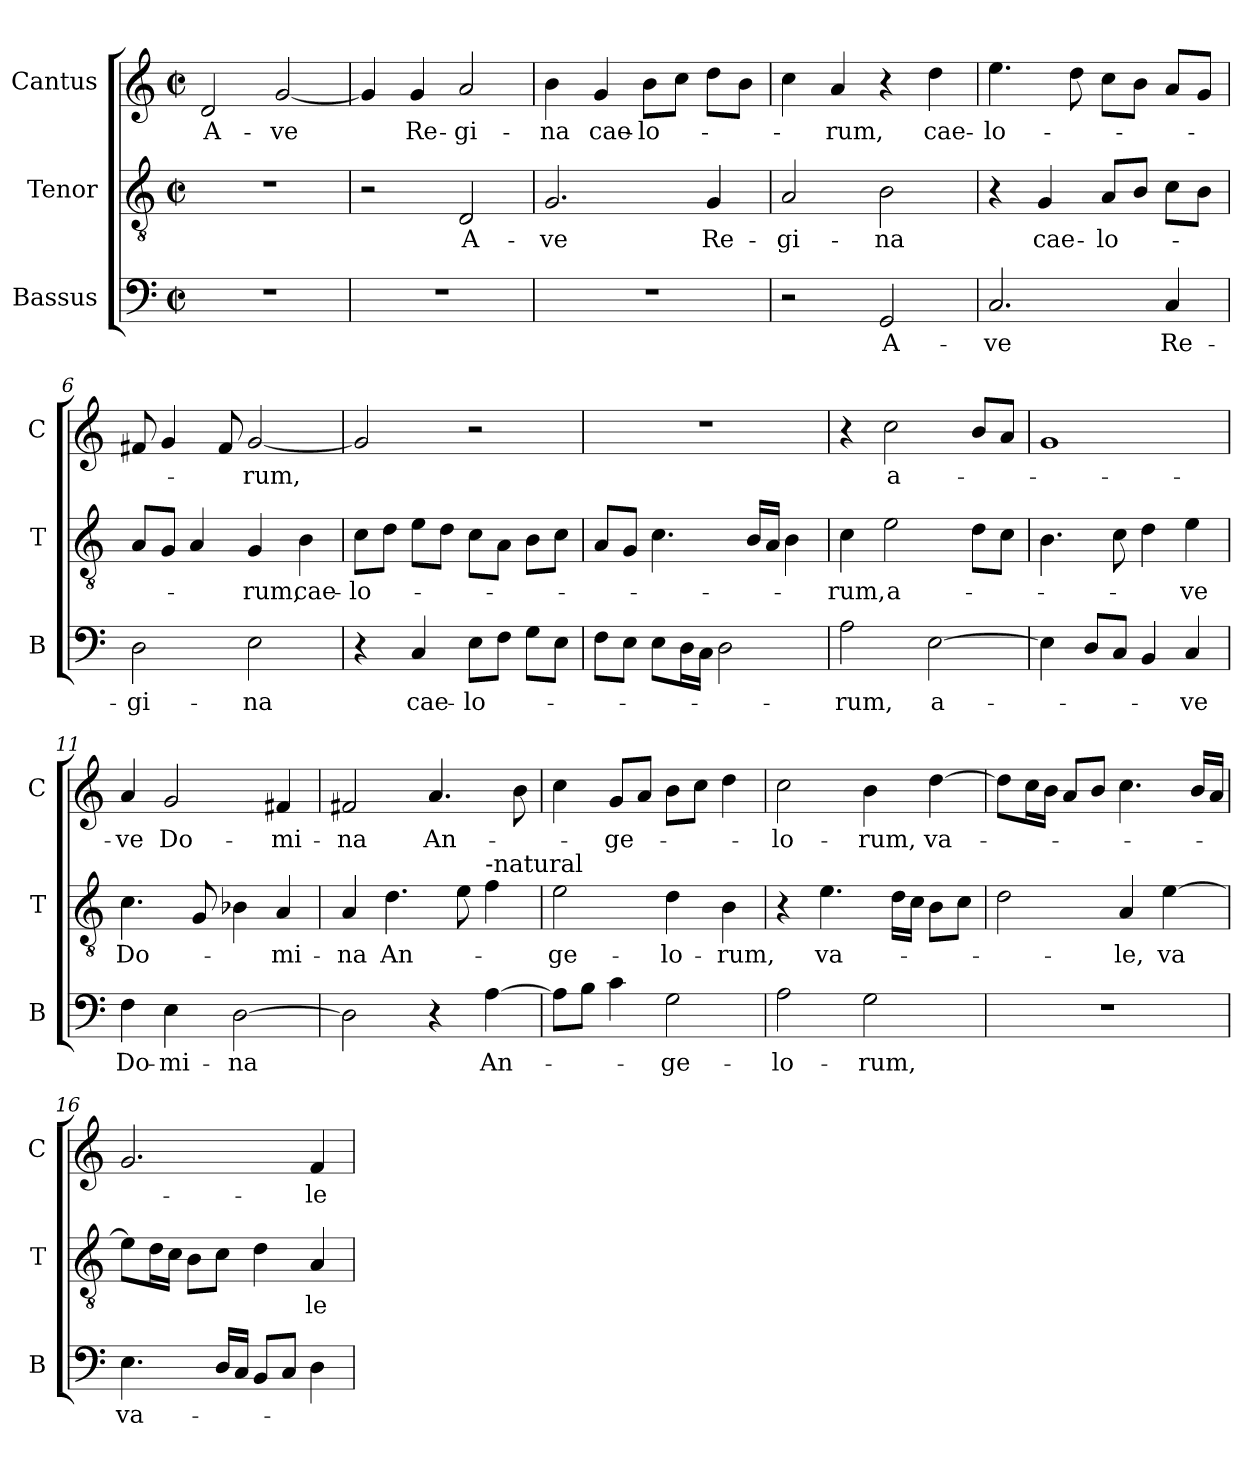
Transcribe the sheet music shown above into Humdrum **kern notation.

**kern	**text	**kern	**text	**kern	**text
*part3	*part3	*part2	*part2	*part1	*part1
*staff3	*staff3	*staff2	*staff2	*staff1	*staff1
*I"Bassus	*	*I"Tenor	*	*I"Cantus	*
*I'B	*	*I'T	*	*I'C	*
*clefF4	*	*clefGv2	*	*clefG2	*
*k[]	*	*k[]	*	*k[]	*
*C:	*	*C:	*	*C:	*
*M2/2	*	*M2/2	*	*M2/2	*
*met(c|)	*	*met(c|)	*	*met(c|)	*
=1	=1	=1	=1	=1	=1
!	!	!	!	!	!LO:LY:b
1r	.	1r	.	2d/	A-
!	!	!	!	!	!LO:LY:b
.	.	.	.	[2g/	-ve
=2	=2	=2	=2	=2	=2
1r	.	2r	.	4g/]	.
!	!	!	!	!	!LO:LY:b
.	.	.	.	4g/	Re-
!	!	!	!LO:LY:b	!	!LO:LY:b
.	.	2D/	A-	2a/	-gi-
=3	=3	=3	=3	=3	=3
!	!	!	!LO:LY:b	!	!LO:LY:b
1r	.	2.G/	-ve	4b\	-na
!	!	!	!	!	!LO:LY:b
.	.	.	.	4g/	cae-
!	!	!	!	!	!LO:LY:b
.	.	.	.	8b\L	-lo-
.	.	.	.	8cc\J	.
!	!	!	!LO:LY:b	!	!
.	.	4G/	Re-	8dd\L	.
.	.	.	.	8b\J	.
=4	=4	=4	=4	=4	=4
!	!	!	!LO:LY:b	!	!
2r	.	2A/	-gi-	4cc\	.
!	!	!	!	!	!LO:LY:b
.	.	.	.	4a/	-rum,
!	!LO:LY:b	!	!LO:LY:b	!	!
2GG/	A-	2B\	-na	4r	.
!	!	!	!	!	!LO:LY:b
.	.	.	.	4dd\	cae-
=5	=5	=5	=5	=5	=5
!	!LO:LY:b	!	!	!	!LO:LY:b
2.C/	-ve	4r	.	4.ee\	-lo-
!	!	!	!LO:LY:b	!	!
.	.	4G/	cae-	.	.
.	.	.	.	8dd\	.
!	!	!	!LO:LY:b	!	!
.	.	8A/L	-lo-	8cc\L	.
.	.	8B/J	.	8b\J	.
!	!LO:LY:b	!	!	!	!
4C/	Re-	8c\L	.	8a/L	.
.	.	8B\J	.	8g/J	.
!!LO:LB:g=z
=6	=6	=6	=6	=6	=6
!	!LO:LY:b	!	!	!	!
2D\	-gi-	8A/L	.	8f#X/	.
.	.	8G/J	.	4g/	.
.	.	4A/	.	.	.
.	.	.	.	8f#/	.
!	!LO:LY:b	!	!LO:LY:b	!	!LO:LY:b
2E\	-na	4G/	-rum,	[2g/	-rum,
!	!	!	!LO:LY:b	!	!
.	.	4B\	cae-	.	.
=7	=7	=7	=7	=7	=7
!	!	!	!LO:LY:b	!	!
4r	.	8c\L	-lo-	2g/]	.
.	.	8d\J	.	.	.
!	!LO:LY:b	!	!	!	!
4C/	cae-	8e\L	.	.	.
.	.	8d\J	.	.	.
!	!LO:LY:b	!	!	!	!
8E\L	-lo-	8c\L	.	2r	.
8F\J	.	8A\J	.	.	.
8G\L	.	8B\L	.	.	.
8E\J	.	8c\J	.	.	.
=8	=8	=8	=8	=8	=8
8F\L	.	8A/L	.	1r	.
8E\J	.	8G/J	.	.	.
8E\L	.	4.c\	.	.	.
16D\L	.	.	.	.	.
16C\JJ	.	.	.	.	.
2D\	.	.	.	.	.
.	.	16B/LL	.	.	.
.	.	16A/JJ	.	.	.
.	.	4B\	.	.	.
=9	=9	=9	=9	=9	=9
!	!LO:LY:b	!	!LO:LY:b	!	!
2A\	-rum,	4c\	-rum,	4r	.
!	!	!	!LO:LY:b	!	!LO:LY:b
.	.	2e\	a-	2cc\	a-
!	!LO:LY:b	!	!	!	!
[2E\	a-	.	.	.	.
.	.	8d\L	.	8b/L	.
.	.	8c\J	.	8a/J	.
=10	=10	=10	=10	=10	=10
4E\]	.	4.B\	.	1g	.
8D/L	.	.	.	.	.
8C/J	.	8c\	.	.	.
4BB/	.	4d\	.	.	.
!	!LO:LY:b	!	!LO:LY:b	!	!
4C/	-ve	4e\	-ve	.	.
!!LO:LB:g=z
=11	=11	=11	=11	=11	=11
!	!LO:LY:b	!	!LO:LY:b	!	!LO:LY:b
4F\	Do-	4.c\	Do-	4a/	-ve
!	!LO:LY:b	!	!	!	!LO:LY:b
4E\	-mi-	.	.	2g/	Do-
.	.	8G/	.	.	.
!	!LO:LY:b	!	!	!	!
[2D\	-na	4B-X\	.	.	.
!	!	!	!LO:LY:b	!	!LO:LY:b
.	.	4A/	-mi-	4f#X/	-mi-
=12	=12	=12	=12	=12	=12
!	!	!	!LO:LY:b	!	!LO:LY:b
2D\]	.	4A/	-na	2f#X/	-na
!	!	!	!LO:LY:b	!	!
.	.	4.d\	An-	.	.
!	!	!	!	!	!LO:LY:b
4r	.	.	.	4.a/	An-
.	.	8e\	.	.	.
!	!	!LO:TX:a:t=-natural	!	!	!
!	!LO:LY:b	!	!	!	!
[4A\	An-	4f\	.	.	.
.	.	.	.	8b\	.
=13	=13	=13	=13	=13	=13
!	!	!	!LO:LY:b	!	!
8A\L]	.	2e\	-ge-	4cc\	.
8B\J	.	.	.	.	.
!	!	!	!	!	!LO:LY:b
4c\	.	.	.	8g/L	-ge-
.	.	.	.	8a/J	.
!	!LO:LY:b	!	!LO:LY:b	!	!
2G\	-ge-	4d\	-lo-	8b\L	.
.	.	.	.	8cc\J	.
!	!	!	!LO:LY:b	!	!
.	.	4B\	-rum,	4dd\	.
=14	=14	=14	=14	=14	=14
!	!LO:LY:b	!	!	!	!LO:LY:b
2A\	-lo-	4r	.	2cc\	-lo-
!	!	!	!LO:LY:b	!	!
.	.	4.e\	va-	.	.
!	!LO:LY:b	!	!	!	!LO:LY:b
2G\	-rum,	.	.	4b\	-rum,
.	.	16d\LL	.	.	.
.	.	16c\JJ	.	.	.
!	!	!	!	!	!LO:LY:b
.	.	8B\L	.	[4dd\	va-
.	.	8c\J	.	.	.
=15	=15	=15	=15	=15	=15
1r	.	2d\	.	8dd\L]	.
.	.	.	.	16cc\L	.
.	.	.	.	16b\JJ	.
.	.	.	.	8a/L	.
.	.	.	.	8b/J	.
!	!	!	!LO:LY:b	!	!
.	.	4A/	-le,	4.cc\	.
!	!	!	!LO:LY:b	!	!
.	.	[4e\	va	.	.
.	.	.	.	16b/LL	.
.	.	.	.	16a/JJ	.
!!LO:PB:g=z
=16	=16	=16	=16	=16	=16
!	!LO:LY:b	!	!	!	!
4.E\	va-	8e\L]	.	2.g/	.
.	.	16d\L	.	.	.
.	.	16c\JJ	.	.	.
.	.	8B\L	.	.	.
16D/LL	.	8c\J	.	.	.
16C/JJ	.	.	.	.	.
8BB/L	.	4d\	.	.	.
8C/J	.	.	.	.	.
!	!	!	!LO:LY:b	!	!LO:LY:b
4D\	.	4A/	le	4f/	-le
=	=	=	=	=	=
*-	*-	*-	*-	*-	*-
